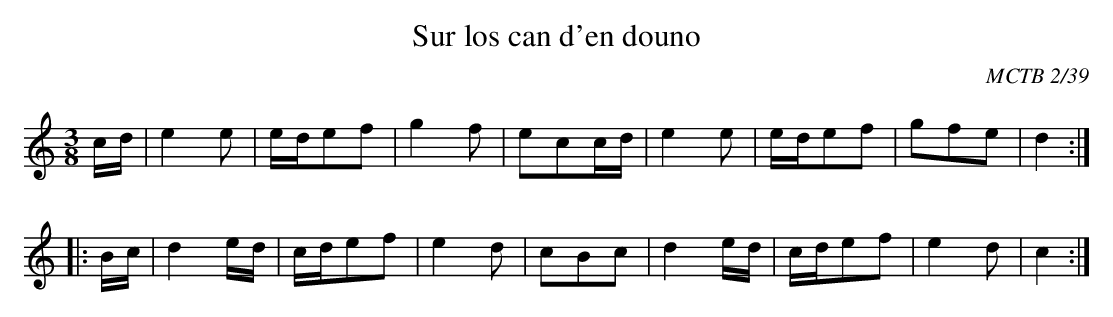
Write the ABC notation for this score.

X:1
T:Sur los can d'en douno
C:MCTB 2/39
M:3/8
L:1/16
K:C
cd|e4e2|ede2f2|g4f2|e2c2cd|\
e4e2|ede2f2|g2f2e2|d4:|
|:Bc|d4ed|cde2f2|e4d2|c2B2c2|\
d4ed|cde2f2|e4d2|c4:|
